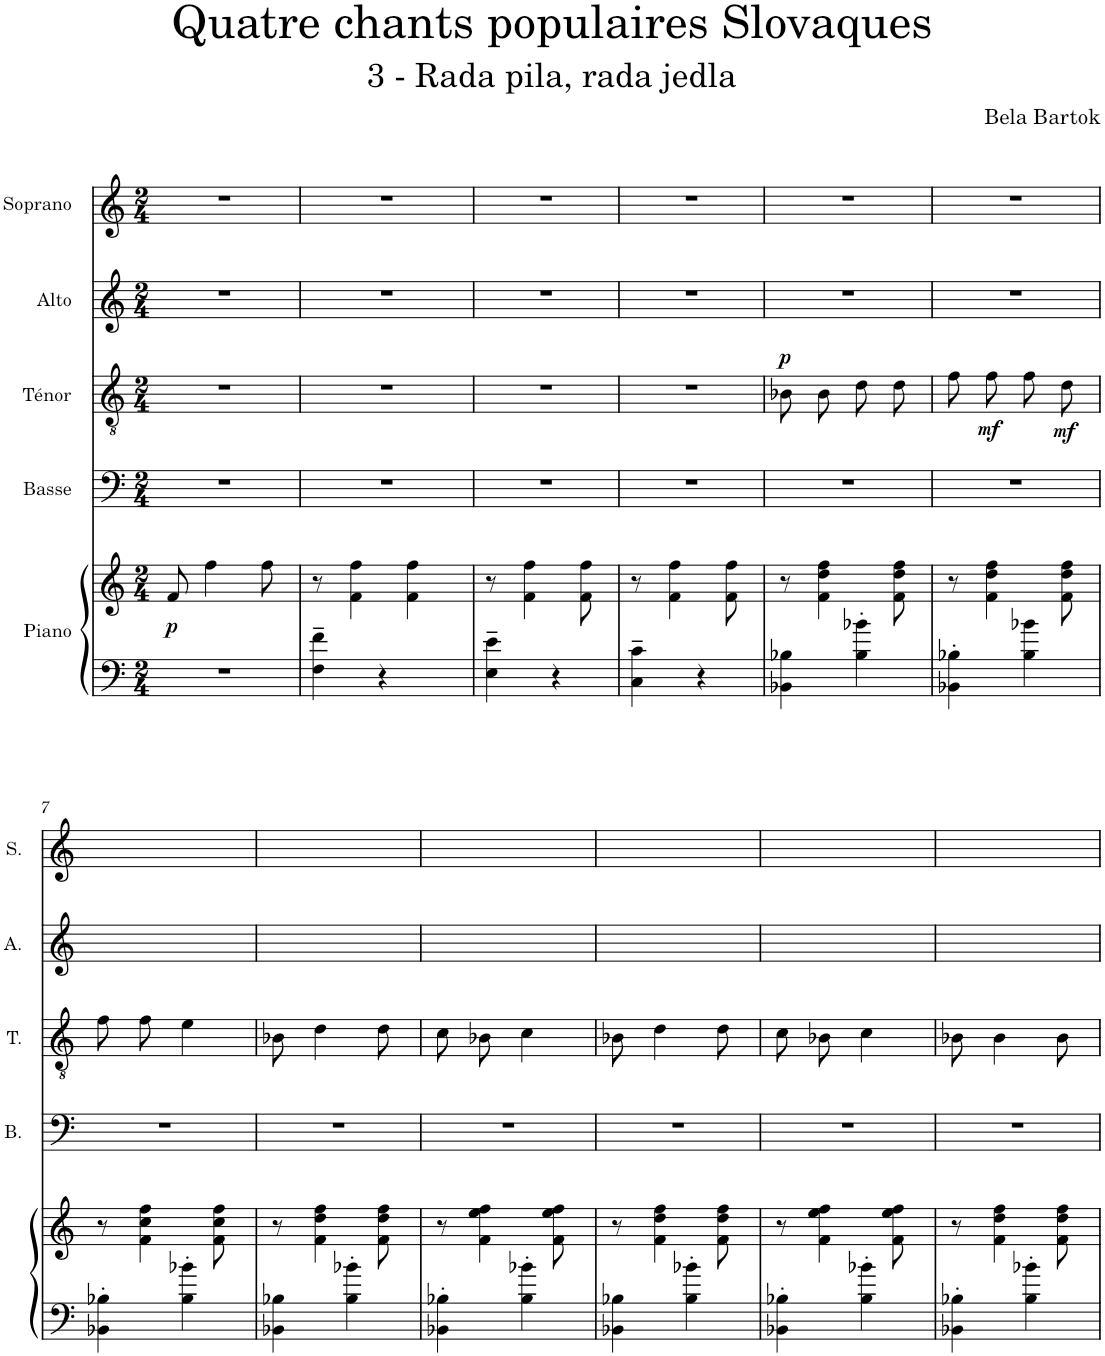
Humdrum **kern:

**kern	**kern	**dynam	**kern	**kern	**dynam	**kern	**kern
*part5	*part5	*part5	*part4	*part3	*part3	*part2	*part1
*staff6	*staff5	*staff5/6	*staff4	*staff3	*staff3	*staff2	*staff1
*I"Piano	*	*	*I"Basse	*I"Ténor	*	*I"Alto	*I"Soprano
*I'Pno	*	*	*I'B.	*I'T.	*	*I'A.	*I'S.
*clefF4	*clefG2	*	*clefF4	*clefGv2	*	*clefG2	*clefG2
*k[]	*k[]	*	*k[]	*k[]	*	*k[]	*k[]
*M2/4	*M2/4	*	*M2/4	*M2/4	*	*M2/4	*M2/4
=1	=1	=1	=1	=1	=1	=1	=1
!	!	!LO:DY:b	!	!	!	!	!
2r	8f/	p	2r	2r	.	2r	2r
.	4ff\	.	.	.	.	.	.
.	8ff\	.	.	.	.	.	.
=2	=2	=2	=2	=2	=2	=2	=2
4F\~ 4f\~	8r	.	2r	2r	.	2r	2r
.	4f\ 4ff\	.	.	.	.	.	.
4r	.	.	.	.	.	.	.
.	[8f\ [8ff\	.	.	.	.	.	.
8ryy	8ryy	.	8ryy	8ryy	.	8ryy	8ryy
=3	=3	=3	=3	=3	=3	=3	=3
4E\~ 4e\~	8r	.	2r	2r	.	2r	2r
.	8f\] 8ff\]	.	.	.	.	.	.
4r	4f\ 4ff\	.	.	.	.	.	.
8ryy	8f\ 8ff\	.	8ryy	8ryy	.	8ryy	8ryy
=4	=4	=4	=4	=4	=4	=4	=4
4C\~ 4c\~	8r	.	2r	2r	.	2r	2r
.	4f\ 4ff\	.	.	.	.	.	.
4r	.	.	.	.	.	.	.
.	8f\ 8ff\	.	.	.	.	.	.
=5	=5	=5	=5	=5	=5	=5	=5
!	!	!	!	!	!LO:DY:a	!	!
4BB-X\ 4B-X\	8r	.	2r	8B-X\L	p	2r	2r
.	4f\ 4dd\ 4ff\	.	.	8B-\J	.	.	.
4B-\' 4b-X\'	.	.	.	8d\L	.	.	.
.	8f\ 8dd\ 8ff\	.	.	8d\J	.	.	.
=6	=6	=6	=6	=6	=6	=6	=6
4BB-X\' 4B-X\'	8r	.	2r	8f\L	.	2r	2r
!	!	!	!	!	!LO:DY:b	!	!
.	4f\ 4dd\ 4ff\	.	.	8f\J	mf	.	.
4B-\ 4b-X\	.	.	.	8f\L	.	.	.
!	!	!	!	!	!LO:DY:b	!	!
.	8f\ 8dd\ 8ff\	.	.	8d\J	mf	.	.
!!LO:LB:g=z
=7	=7	=7	=7	=7	=7	=7	=7
4BB-X\' 4B-X\'	8r	.	2r	8f\L	.	2ryy	2ryy
.	4f\ 4cc\ 4ff\	.	.	8f\J	.	.	.
4B-\' 4b-X\'	.	.	.	4e\	.	.	.
.	8f\ 8cc\ 8ff\	.	.	.	.	.	.
=8	=8	=8	=8	=8	=8	=8	=8
4BB-X\ 4B-X\	8r	.	2r	8B-X\	.	2ryy	2ryy
.	4f\ 4dd\ 4ff\	.	.	4d\	.	.	.
4B-\' 4b-X\'	.	.	.	.	.	.	.
.	8f\ 8dd\ 8ff\	.	.	8d\	.	.	.
=9	=9	=9	=9	=9	=9	=9	=9
4BB-X\' 4B-X\'	8r	.	2r	8c\L	.	2ryy	2ryy
.	4f\ 4ee\ 4ff\	.	.	8B-X\J	.	.	.
4B-\' 4b-X\'	.	.	.	4c\	.	.	.
.	8f\ 8ee\ 8ff\	.	.	.	.	.	.
=10	=10	=10	=10	=10	=10	=10	=10
4BB-X\ 4B-X\	8r	.	2r	8B-X\	.	2ryy	2ryy
.	4f\ 4dd\ 4ff\	.	.	4d\	.	.	.
4B-\' 4b-X\'	.	.	.	.	.	.	.
.	8f\ 8dd\ 8ff\	.	.	8d\	.	.	.
=11	=11	=11	=11	=11	=11	=11	=11
4BB-X\' 4B-X\'	8r	.	2r	8c\L	.	2ryy	2ryy
.	4f\ 4ee\ 4ff\	.	.	8B-X\J	.	.	.
4B-\' 4b-X\'	.	.	.	4c\	.	.	.
.	8f\ 8ee\ 8ff\	.	.	.	.	.	.
=12	=12	=12	=12	=12	=12	=12	=12
4BB-X\' 4B-X\'	8r	.	2r	8B-X\	.	2ryy	2ryy
.	4f\ 4dd\ 4ff\	.	.	4B-\	.	.	.
4B-\' 4b-X\'	.	.	.	.	.	.	.
.	8f\ 8dd\ 8ff\	.	.	8B-\	.	.	.
=	=	=	=	=	=	=	=
*-	*-	*-	*-	*-	*-	*-	*-
